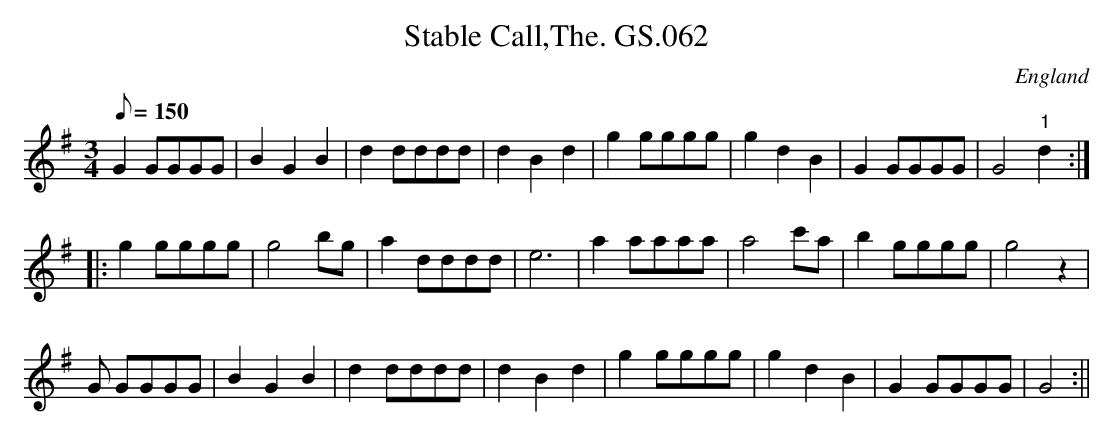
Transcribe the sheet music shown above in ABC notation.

X:1
T:Stable Call,The. GS.062
M:3/4
L:1/8
Q:150
O:England
K:G major
G2GGGG | B2G2B2 | d2 dddd | d2B2d2 | g2gggg | g2d2B2 | G2 GGGG | G4 "1"
d2 :||:!
g2 gggg | g4 bg | a2 dddd | e6 | a2 aaaa | a4 c'a | b2 gggg | g4 z2 |! G
2 GGGG |
 B2G2B2 | d2 dddd | d2B2d2 | g2 gggg | g2d2B2 | G2 GGGG | G4 :||
